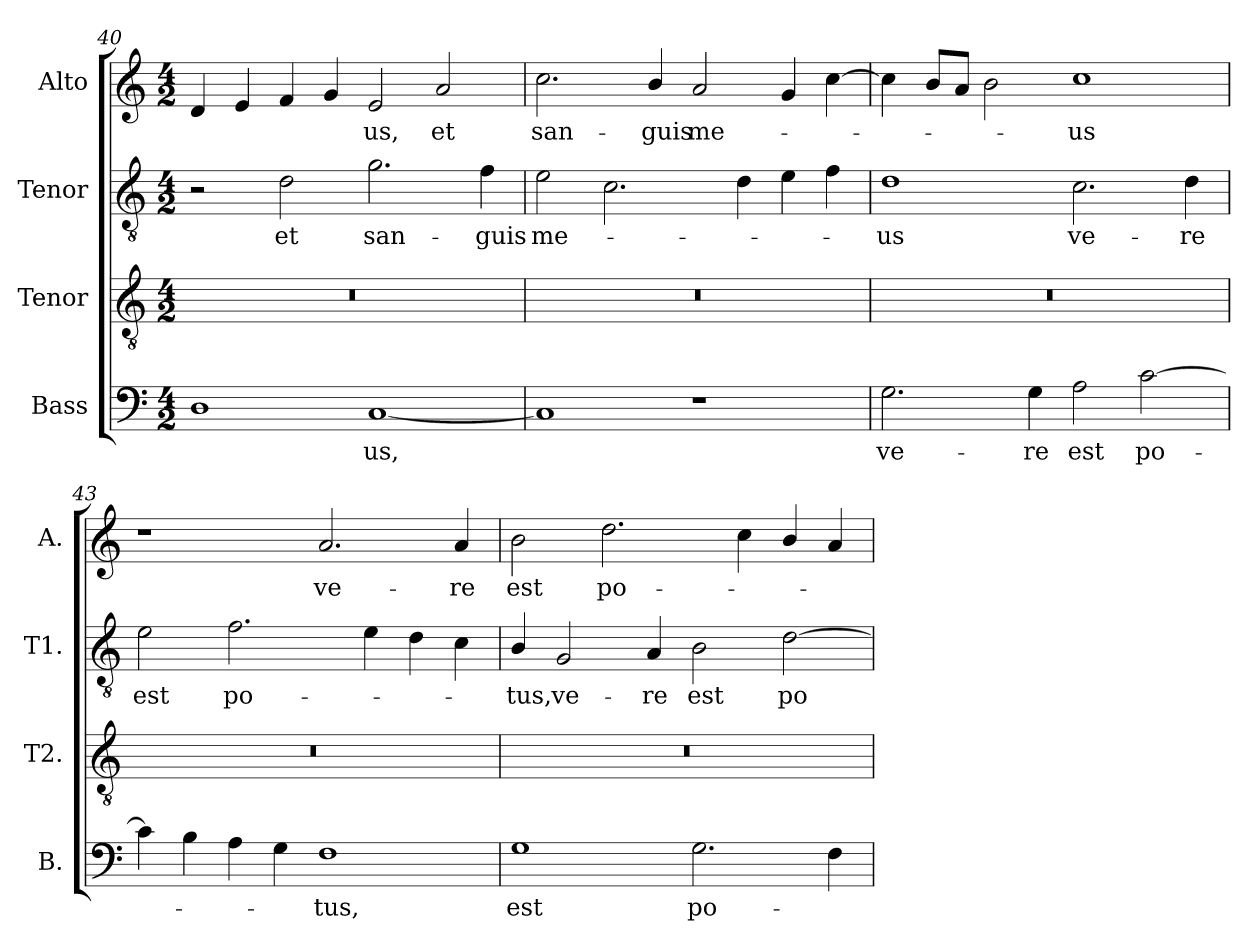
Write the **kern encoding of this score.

**kern	**text	**kern	**kern	**text	**kern	**text
*part4	*part4	*part3	*part2	*part2	*part1	*part1
*staff4	*staff4	*staff3	*staff2	*staff2	*staff1	*staff1
*I"Bass	*	*I"Tenor	*I"Tenor	*	*I"Alto	*
*I'B.	*	*I'T2.	*I'T1.	*	*I'A.	*
*clefF4	*	*clefGv2	*clefGv2	*	*clefG2	*
*	*	*ITrd7c12	*ITrd7c12	*	*	*
*k[]	*	*k[]	*k[]	*	*k[]	*
*C:	*	*C:	*C:	*	*C:	*
*M4/2	*	*M4/2	*M4/2	*	*M4/2	*
=40	=40	=40	=40	=40	=40	=40
!	!	!LO:N:vis=1	!	!	!	!
1Di	.	0r	2r	.	4di/	.
.	.	.	.	.	4ei/	.
!	!	!	!	!LO:LY:b:color=#000000	!	!
.	.	.	2Di\	et	4fi/	.
.	.	.	.	.	4gi/	.
!	!LO:LY:b:color=#000000	!	!	!	!	!
!	!	!	!	!LO:LY:b:color=#000000	!	!
!	!	!	!	!	!	!LO:LY:b:color=#000000
[1Ci	-us,	.	2.Gi\	san-	2ei/	-us,
!	!	!	!	!	!	!LO:LY:b:color=#000000
.	.	.	.	.	2ai/	et
!	!	!	!	!LO:LY:b:color=#000000	!	!
.	.	.	4Fi\	-guis	.	.
=41	=41	=41	=41	=41	=41	=41
!	!	!LO:N:vis=1	!	!	!	!
!	!	!	!	!LO:LY:b:color=#000000	!	!
!	!	!	!	!	!	!LO:LY:b:color=#000000
1Ci]	.	0r	2Ei\	me-	2.cci\	san-
.	.	.	2.Ci\	.	.	.
!	!	!	!	!	!	!LO:LY:b:color=#000000
.	.	.	.	.	4bi/	-guis
!	!	!	!	!	!	!LO:LY:b:color=#000000
1r	.	.	.	.	2ai/	me-
.	.	.	4Di\	.	.	.
.	.	.	4Ei\	.	4gi/	.
.	.	.	4Fi\	.	[4cci\	.
!!LO:LB:g=z
=42	=42	=42	=42	=42	=42	=42
!	!LO:LY:b:color=#000000	!LO:N:vis=1	!	!	!	!
!	!	!	!	!LO:LY:b:color=#000000	!	!
2.Gi\	ve-	0r	1Di	-us	4cci\]	.
.	.	.	.	.	8bi/L	.
.	.	.	.	.	8ai/J	.
.	.	.	.	.	2bi\	.
!	!LO:LY:b:color=#000000	!	!	!	!	!
4Gi\	-re	.	.	.	.	.
!	!LO:LY:b:color=#000000	!	!	!	!	!
!	!	!	!	!LO:LY:b:color=#000000	!	!
!	!	!	!	!	!	!LO:LY:b:color=#000000
2Ai\	est	.	2.Ci\	ve-	1cci	-us
!	!LO:LY:b:color=#000000	!	!	!	!	!
[2ci\	po-	.	.	.	.	.
!	!	!	!	!LO:LY:b:color=#000000	!	!
.	.	.	4Di\	-re	.	.
=43	=43	=43	=43	=43	=43	=43
!	!	!LO:N:vis=1	!	!	!	!
!	!	!	!	!LO:LY:b:color=#000000	!	!
4ci\]	.	0r	2Ei\	est	1r	.
4Bi\	.	.	.	.	.	.
!	!	!	!	!LO:LY:b:color=#000000	!	!
4Ai\	.	.	2.Fi\	po-	.	.
4Gi\	.	.	.	.	.	.
!	!LO:LY:b:color=#000000	!	!	!	!	!
!	!	!	!	!	!	!LO:LY:b:color=#000000
1Fi	-tus,	.	.	.	2.ai/	ve-
.	.	.	4Ei\	.	.	.
.	.	.	4Di\	.	.	.
!	!	!	!	!	!	!LO:LY:b:color=#000000
.	.	.	4Ci\	.	4ai/	-re
=44	=44	=44	=44	=44	=44	=44
!	!LO:LY:b:color=#000000	!LO:N:vis=1	!	!	!	!
!	!	!	!	!LO:LY:b:color=#000000	!	!
!	!	!	!	!	!	!LO:LY:b:color=#000000
1Gi	est	0r	4BBi/	-tus,	2bi\	est
!	!	!	!	!LO:LY:b:color=#000000	!	!
.	.	.	2GGi/	ve-	.	.
!	!	!	!	!	!	!LO:LY:b:color=#000000
.	.	.	.	.	2.ddi\	po-
!	!	!	!	!LO:LY:b:color=#000000	!	!
.	.	.	4AAi/	-re	.	.
!	!LO:LY:b:color=#000000	!	!	!	!	!
!	!	!	!	!LO:LY:b:color=#000000	!	!
2.Gi\	po-	.	2BBi\	est	.	.
.	.	.	.	.	4cci\	.
!	!	!	!	!LO:LY:b:color=#000000	!	!
.	.	.	[2Di\	po-	4bi/	.
4Fi\	.	.	.	.	4ai/	.
=	=	=	=	=	=	=
*-	*-	*-	*-	*-	*-	*-
